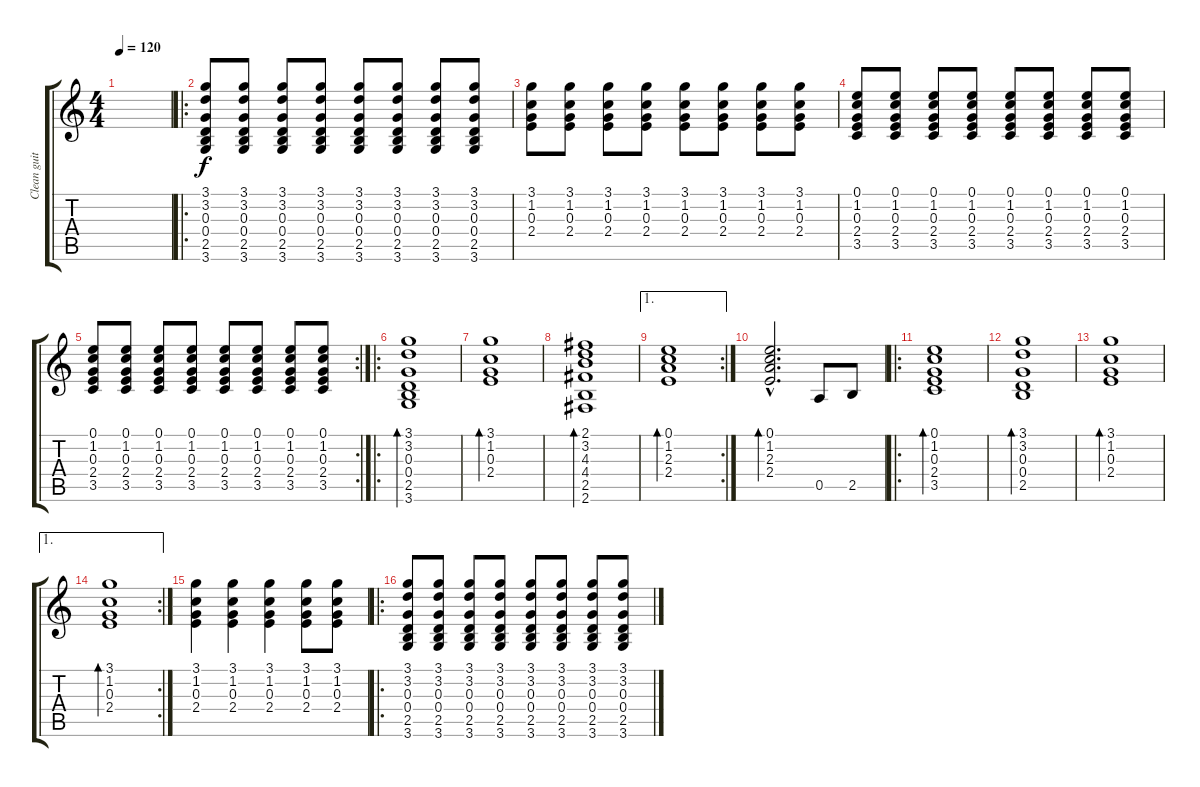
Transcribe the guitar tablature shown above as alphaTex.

\track ("Clean guitar" "Clean guit") {instrument acousticguitarnylon}
\staff {score tabs}
\tuning (E4 B3 G3 D3 A2 E2) {hide}
\ts (4 4)
\tempo 120
\tempo 110
\tempo 120
\clef g2
\ks c
|
\ro
(3.1 3.2 0.3 0.4 2.5 3.6).8 (3.1 3.2 0.3 0.4 2.5 3.6).8 (3.1 3.2 0.3 0.4 2.5 3.6).8 (3.1 3.2 0.3 0.4 2.5 3.6).8 (3.1 3.2 0.3 0.4 2.5 3.6).8 (3.1 3.2 0.3 0.4 2.5 3.6).8 (3.1 3.2 0.3 0.4 2.5 3.6).8 (3.1 3.2 0.3 0.4 2.5 3.6).8 |
(3.1 1.2 0.3 2.4).8 (3.1 1.2 0.3 2.4).8 (3.1 1.2 0.3 2.4).8 (3.1 1.2 0.3 2.4).8 (3.1 1.2 0.3 2.4).8 (3.1 1.2 0.3 2.4).8 (3.1 1.2 0.3 2.4).8 (3.1 1.2 0.3 2.4).8 |
(0.1 1.2 0.3 2.4 3.5).8 (0.1 1.2 0.3 2.4 3.5).8 (0.1 1.2 0.3 2.4 3.5).8 (0.1 1.2 0.3 2.4 3.5).8 (0.1 1.2 0.3 2.4 3.5).8 (0.1 1.2 0.3 2.4 3.5).8 (0.1 1.2 0.3 2.4 3.5).8 (0.1 1.2 0.3 2.4 3.5).8 |
\rc 2
(0.1 1.2 0.3 2.4 3.5).8 (0.1 1.2 0.3 2.4 3.5).8 (0.1 1.2 0.3 2.4 3.5).8 (0.1 1.2 0.3 2.4 3.5).8 (0.1 1.2 0.3 2.4 3.5).8 (0.1 1.2 0.3 2.4 3.5).8 (0.1 1.2 0.3 2.4 3.5).8 (0.1 1.2 0.3 2.4 3.5).8 |
\ro
(3.1 3.2 0.3 0.4 2.5 3.6).1{bd 120} |
(3.1 1.2 0.3 2.4).1{bd 120} |
(2.1 3.2 4.3 4.4 2.5 2.6).1{bd 120} |
\ae 1
\rc 2
(0.1 1.2 2.3 2.4).1{bd 120} |
(0.1{hac} 1.2{hac} 2.3{hac} 2.4{hac}).2{d bd 120} 0.5.8 2.5.8 |
\ro
(0.1 1.2 0.3 2.4 3.5).1{bd 120} |
(3.1 3.2 0.3 0.4 2.5).1{bd 120} |
(3.1 1.2 0.3 2.4).1{bd 120} |
\ae 1
\rc 2
(3.1 1.2 0.3 2.4).1{bd 120} |
(3.1 1.2 0.3 2.4).4 (3.1 1.2 0.3 2.4).4 (3.1 1.2 0.3 2.4).4 (3.1 1.2 0.3 2.4).8 (3.1 1.2 0.3 2.4).8 |
\ro
(3.1 3.2 0.3 0.4 2.5 3.6).8 (3.1 3.2 0.3 0.4 2.5 3.6).8 (3.1 3.2 0.3 0.4 2.5 3.6).8 (3.1 3.2 0.3 0.4 2.5 3.6).8 (3.1 3.2 0.3 0.4 2.5 3.6).8 (3.1 3.2 0.3 0.4 2.5 3.6).8 (3.1 3.2 0.3 0.4 2.5 3.6).8 (3.1 3.2 0.3 0.4 2.5 3.6).8
